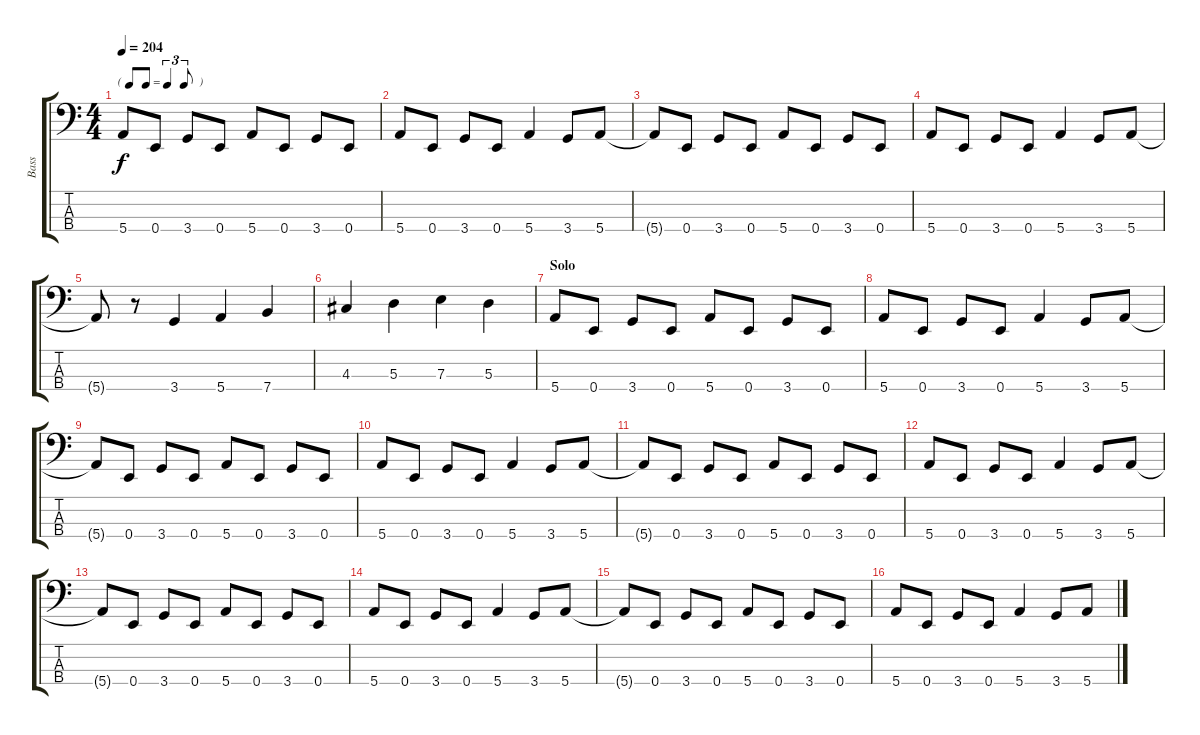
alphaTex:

\track ("Bass" "Bass") {instrument electricbasspick}
\staff {score tabs}
\tuning (G2 D2 A1 E1) {hide}
\ts (4 4)
\tf triplet8th
\tempo 204
\clef f4
\ks c
5.4{t}.8{dy f} 0.4.8 3.4.8 0.4.8 5.4.8 0.4.8 3.4.8 0.4.8 |
5.4.8 0.4.8 3.4.8 0.4.8 5.4.4 3.4.8 5.4.8 |
5.4{t}.8 0.4.8 3.4.8 0.4.8 5.4.8 0.4.8 3.4.8 0.4.8 |
5.4.8 0.4.8 3.4.8 0.4.8 5.4.4 3.4.8 5.4.8 |
5.4{t}.8 r.8 3.4.4 5.4.4 7.4.4 |
4.3.4 5.3.4 7.3.4 5.3.4 |
\section ("" "Solo")
5.4.8 0.4.8 3.4.8 0.4.8 5.4.8 0.4.8 3.4.8 0.4.8 |
5.4.8 0.4.8 3.4.8 0.4.8 5.4.4 3.4.8 5.4.8 |
5.4{t}.8 0.4.8 3.4.8 0.4.8 5.4.8 0.4.8 3.4.8 0.4.8 |
5.4.8 0.4.8 3.4.8 0.4.8 5.4.4 3.4.8 5.4.8 |
5.4{t}.8 0.4.8 3.4.8 0.4.8 5.4.8 0.4.8 3.4.8 0.4.8 |
5.4.8 0.4.8 3.4.8 0.4.8 5.4.4 3.4.8 5.4.8 |
5.4{t}.8 0.4.8 3.4.8 0.4.8 5.4.8 0.4.8 3.4.8 0.4.8 |
5.4.8 0.4.8 3.4.8 0.4.8 5.4.4 3.4.8 5.4.8 |
5.4{t}.8 0.4.8 3.4.8 0.4.8 5.4.8 0.4.8 3.4.8 0.4.8 |
5.4.8 0.4.8 3.4.8 0.4.8 5.4.4 3.4.8 5.4.8
